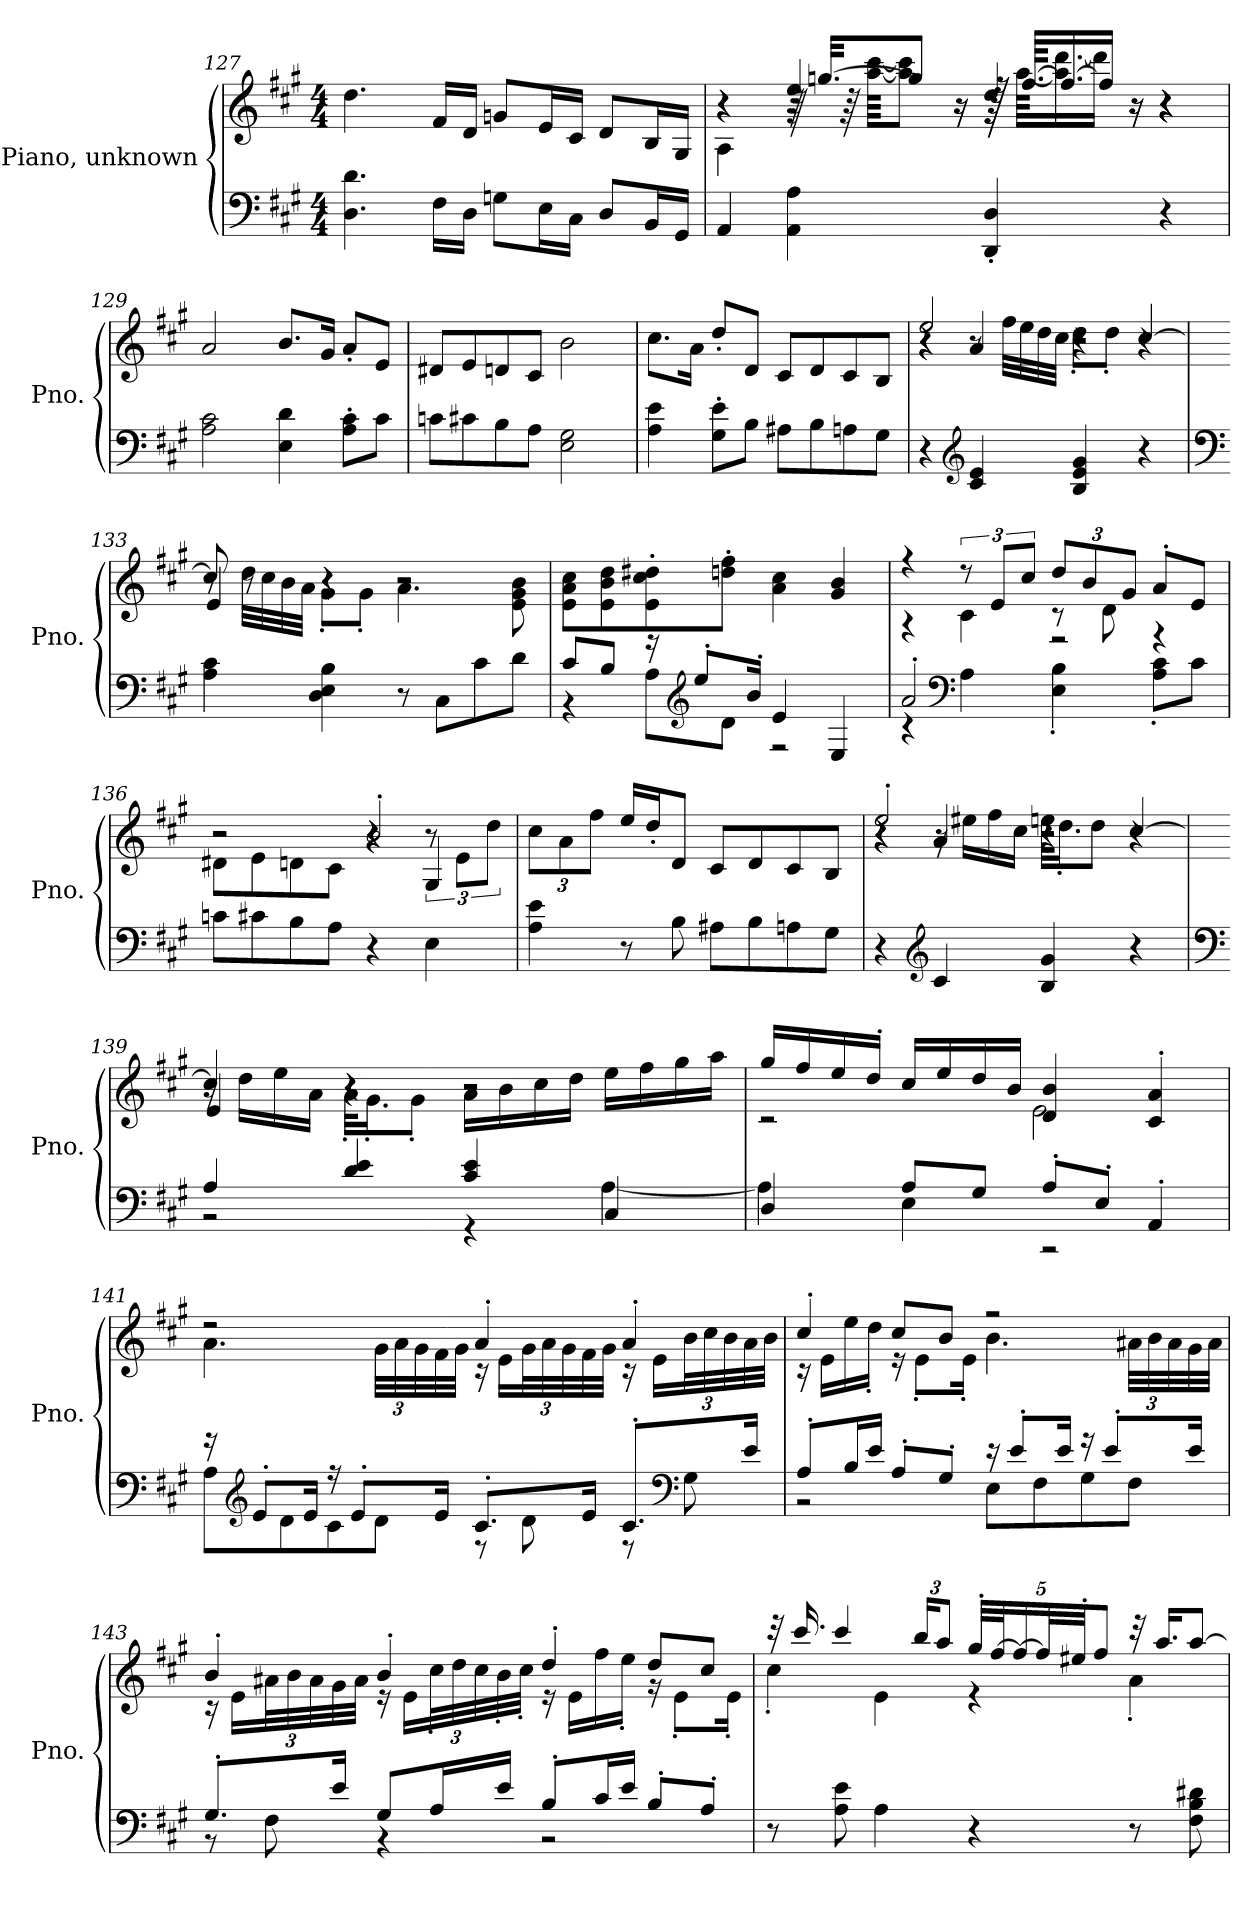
**kern	**kern
*part1	*part1
*staff2	*staff1
*I"Piano, unknown	*
*I'Pno.	*
!!LO:LB:g=z
*clefF4	*clefG2
*k[f#c#g#]	*k[f#c#g#]
*M4/4	*M4/4
=127	=127
4.D\ 4.d\	4.dd\
16F#\LL	16f#/LL
16D\JJ	16d/JJ
8Gn\L	8gn/L
16E\L	16e/L
16C#\JJ	16c#/JJ
8D/L	8d/L
16BB/L	16B/L
16GG#/JJ	16G#/JJ
=128	=128
*	*^
*	*	*^
4AA/	4r	4A\	4r
4AA\ 4A\	64r	32r	4ee/
.	[32.ggn/KKL	.	.
.	.	64r	.
.	.	[64aa\ [64ccc#\KKKL	.
.	8gg/J]	8aa\] 8ccc#\]J	.
.	16r	16r	.
4DD/' 4D/'	128r	128r	4dd/
.	[64.ff#/KKLL	[64.aa\KKLL	.
.	16.ff#/_	16.aa\] [16.ddd\	.
.	16ff#/JJ]	16ddd\JJ]	.
.	16r	16r	.
4r	4r	4r	4r
*	*v	*v	*v
=129	=129
2A\ 2c#\	2a/
4E\ 4d\	8.b/L
.	16g#/Jk
8A\' 8c#\'L	8a'/L
8c#\J	8e/J
=130	=130
8cn\L	8d#X/L
8c#X\	8e/
8B\	8dn/
8A\J	8c#/J
2E\ 2G#\	2b\
!!LO:LB:g=z
=131	=131
4A\ 4e\	8.cc#\L
.	16a\Jk
8G#\' 8e\'L	8dd'/L
8B\J	8d/J
8A#X\L	8c#/L
8B\	8d/
8An\	8c#/
8G#\J	8B/J
=132	=132
*	*^
*	*	*^
4r	2ee/	4r	4r
*clefG2	*	*	*
4c#/ 4e/	.	8r	4a/
.	.	32ff#\LLL	.
.	.	32ee\	.
.	.	32dd\	.
.	.	32cc#\JJJ	.
4B/ 4e/ 4g#/	4r	8dd'\L	2r
.	.	8dd'\J	.
4r	[4cc#/	4r	.
=133	=133	=133	=133
*clefF4	*	*	*
4A\ 4c#\	8cc#/]	8r	4e/
.	8r	32dd\LLL	.
.	.	32cc#\	.
.	.	32b\	.
.	.	32a\JJJ	.
4D\ 4E\ 4B\	4r	8g#'\L	4r
.	.	8g#'\J	.
8r	2r	4.a\	2r
8C#\L	.	.	.
8c#\	.	.	.
8d\J	.	8e\ 8g#\ 8b\	.
*	*v	*v	*v
!!LO:LB:g=z
=134	=134
*^	*
8c#/L	4r	8e\ 8a\ 8cc#\L
8B/J	.	8e\ 8b\ 8dd\
16r	8A\L	8e\' 8cc#\' 8dd#X\'
*clefG2	*	*
8ee'/L	.	.
.	8d\J	8ddn\' 8ff#\'J
16b'/Jk	.	.
4e/	2r	4a\ 4cc#\
4E/	.	4g#/ 4b/
=135	=135	=135
*	*	*^
2a'/	4r	4r	4r
*clefF4	*	*	*
.	4A\	12r	4c#\
.	.	12e/L	.
.	.	12cc#/J	.
*	*	*Xbrackettup	*
2r	4E\' 4B\'	12dd/L	8r
.	.	12b/	.
.	.	.	8d\
.	.	12g#/J	.
.	8A\' 8c#\'L	8a'/L	4r
.	8c#\J	8e/J	.
*v	*v	*	*
=136	=136	=136
*	*	*^
8cn\L	2r	8d#X\L	2r
8c#X\	.	8e\	.
8B\	.	8dn\	.
8A\J	.	8c#\J	.
4r	2b'/	4r	4r
*	*	*brackettup	*
4E\	.	12r	4G#/
.	.	12e\L	.
.	.	12dd\J	.
*	*v	*v	*v
!!LO:LB:g=z
=137	=137
*	*Xbrackettup
4A\ 4e\	12cc#\L
.	12a\
.	12ff#\J
8r	16ee/LL
.	16dd'/J
8B\	8d/J
8A#X\L	8c#/L
8B\	8d/
8An\	8c#/
8G#\J	8B/J
=138	=138
*	*^
*	*	*^
4r	2ee'/	4r	4r
*clefG2	*	*	*
4c#/	.	16r	4a/
.	.	16ee#X\LL	.
.	.	16ff#\	.
.	.	16cc#\JJ	.
4B/ 4g#/	4r	32een\KLL	2r
.	.	16.dd'\J	.
.	.	8dd\J	.
4r	[4cc#/	4r	.
=139	=139	=139	=139
*clefF4	*	*	*
*^	*	*	*
4A/	2r	4cc#/]	16r	4e/
.	.	.	16dd\LL	.
.	.	.	16ee\	.
.	.	.	16a\JJ	.
4d/ 4e/	.	4r	32a'\KLL	4r
.	.	.	16.g#'\J	.
.	.	.	8g#'\J	.
4c#/ 4e/	4r	2r	16a\LL	2r
.	.	.	16b\	.
.	.	.	16cc#\	.
.	.	.	16dd\JJ	.
4C#/	[4A\	.	16ee\LL	.
.	.	.	16ff#\	.
.	.	.	16gg#\	.
.	.	.	16aa\JJ	.
*	*	*	*v	*v
!!LO:LB:g=z
=140	=140	=140	=140
4D/	4A\]	16gg#/LL	2r
.	.	16ff#/	.
.	.	16ee/	.
.	.	16dd'/JJ	.
8A/L	4E\	16cc#/LL	.
.	.	16ee/	.
8G#/J	.	16dd/	.
.	.	16b/JJ	.
8A'/L	2r	4d/ 4b/	2e\
8E'/J	.	.	.
4AA'/	.	4c#/' 4a/'	.
=141	=141	=141	=141
16r	8A\L	2r	4.a\
*clefG2	*	*	*
8e'/L	.	.	.
.	8d\	.	.
16e/Jk	.	.	.
16r	8c#\	.	.
8e'/L	.	.	.
.	8d\J	.	48g#\LLL
.	.	.	48a\
.	.	.	48g#\
16e/Jk	.	.	32f#\
.	.	.	32g#\JJJ
8.c#'/L	8r	4a'/	16r
.	.	.	16e\LL
.	8d\	.	48g#\L
.	.	.	48a\
.	.	.	48g#\
16e/Jk	.	.	32f#\
.	.	.	32g#\JJJ
8.c#'/L	8r	4a'/	16r
.	.	.	16e\LL
*clefF4	*	*	*
.	8G#\	.	48b\L
.	.	.	48cc#\
.	.	.	48b\
16e/Jk	.	.	32a\
.	.	.	32b\JJJ
!!LO:PB:g=z	!!
=142	=142	=142	=142
8A'/L	2r	4cc#'/	16r
.	.	.	16e\LL
16B/L	.	.	16ee\
16e/JJ	.	.	16dd'\JJ
8A'/L	.	8cc#/L	16r
.	.	.	8e'\L
8G#'/J	.	8b/J	.
.	.	.	16e'\Jk
16r	8E\L	2r	4.b\
8e'/L	.	.	.
.	8F#\	.	.
16e/Jk	.	.	.
16r	8G#\	.	.
8e'/L	.	.	.
.	8F#\J	.	48a#X\LLL
.	.	.	48b\
.	.	.	48a#\
16e/Jk	.	.	32g#\
.	.	.	32a#\JJJ
=143	=143	=143	=143
8.G#'/L	8r	4b'/	16r
.	.	.	16e\LL
.	8F#\	.	48a#X\L
.	.	.	48b\
.	.	.	48a#\
16e/Jk	.	.	32g#\
.	.	.	32a#\JJJ
8G#/L	4r	4b'/	16r
.	.	.	16e\LL
16A/L	.	.	48cc#'\L
.	.	.	48dd\
.	.	.	48cc#\
16e/JJ	.	.	32b'\
.	.	.	32cc#'\JJJ
8B'/L	2r	4dd'/	16r
.	.	.	16e\LL
16c#/L	.	.	16ff#\
16e/JJ	.	.	16ee'\JJ
8B'/L	.	8dd/L	16r
.	.	.	8e'\L
8A'/J	.	8cc#/J	.
.	.	.	16e'\Jk
*v	*v	*	*
!!LO:LB:g=z	!!
=144	=144	=144
8r	32r	4cc#'\
.	16.ccc#/	.
8A\ 8e\	4ccc#/	.
4A\	.	4e\
.	24bb/KL	.
.	12aa/J	.
4r	40gg#'/LLL	4r
.	[40ff#/J	.
.	20ff#/_	.
.	40ff#/L]	.
.	40ee#X'/JJ	.
.	10ff#/J	.
8r	32r	4a'\
.	16.aa/KL	.
8F#\ 8B\ 8d#X\	[8aa/J	.
*	*v	*v
=	=
*-	*-
